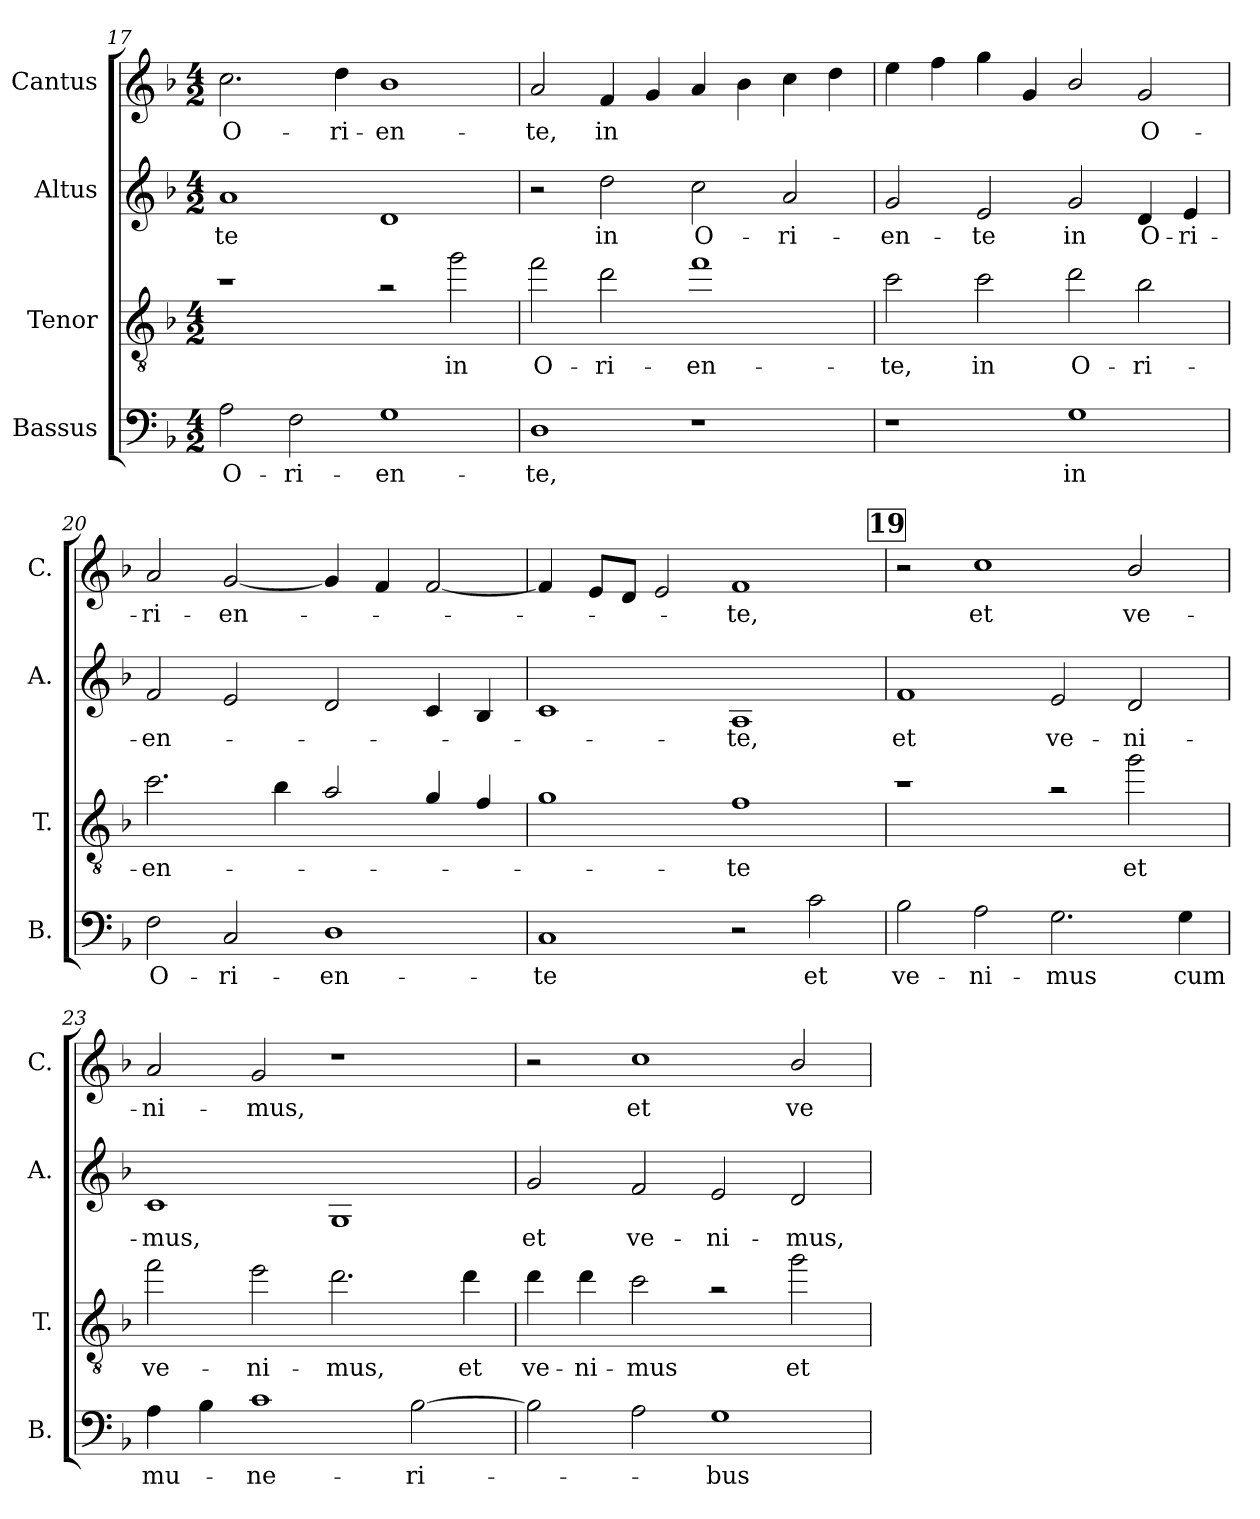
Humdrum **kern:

**kern	**text	**kern	**text	**kern	**text	**kern	**text
*part4	*part4	*part3	*part3	*part2	*part2	*part1	*part1
*staff4	*staff4	*staff3	*staff3	*staff2	*staff2	*staff1	*staff1
*I"Bassus	*	*I"Tenor	*	*I"Altus	*	*I"Cantus	*
*I'B.	*	*I'T.	*	*I'A.	*	*I'C.	*
*clefF4	*	*clefGv2	*	*clefG2	*	*clefG2	*
*	*	*ITrd7c12	*	*	*	*	*
*k[b-]	*	*k[b-]	*	*k[b-]	*	*k[b-]	*
*F:	*	*F:	*	*F:	*	*F:	*
*M4/2	*	*M4/2	*	*M4/2	*	*M4/2	*
=17	=17	=17	=17	=17	=17	=17	=17
!	!LO:LY:b	!	!	!	!	!	!
!	!	!	!	!	!LO:LY:b	!	!
!	!	!	!	!	!	!	!LO:LY:b
2A\	-O-	1rdd	.	1a	-te	2.cc\	O-
!	!LO:LY:b	!	!	!	!	!	!
2F\	-ri-	.	.	.	.	.	.
!	!	!	!	!	!	!	!LO:LY:b
.	.	.	.	.	.	4dd\	-ri-
!	!LO:LY:b	!	!	!	!	!	!
!	!	!	!	!	!	!	!LO:LY:b
1G	-en-	2rb	.	1d	.	1b-	-en-
!	!	!	!LO:LY:b	!	!	!	!
.	.	2g\	in	.	.	.	.
=18	=18	=18	=18	=18	=18	=18	=18
!	!LO:LY:b	!	!	!	!	!	!
!	!	!	!LO:LY:b	!	!	!	!
!	!	!	!	!	!	!	!LO:LY:b
1D	te,	2f\	O-	2r	.	2a/	-te,
!	!	!	!LO:LY:b	!	!	!	!
!	!	!	!	!	!LO:LY:b	!	!
!	!	!	!	!	!	!	!LO:LY:b
.	.	2d\	-ri-	2dd\	in	4f/	in
.	.	.	.	.	.	4g/	.
!	!	!	!LO:LY:b	!	!	!	!
!	!	!	!	!	!LO:LY:b	!	!
1rF	.	1f	-en-	2cc\	O-	4a/	.
.	.	.	.	.	.	4b-\	.
!	!	!	!	!	!LO:LY:b	!	!
.	.	.	.	2a/	-ri-	4cc\	.
.	.	.	.	.	.	4dd\	.
=19	=19	=19	=19	=19	=19	=19	=19
!	!	!	!LO:LY:b	!	!	!	!
!	!	!	!	!	!LO:LY:b	!	!
1rF	.	2c\	te,	2g/	-en-	4ee\	.
.	.	.	.	.	.	4ff\	.
!	!	!	!LO:LY:b	!	!	!	!
!	!	!	!	!	!LO:LY:b	!	!
.	.	2c\	in	2e/	-te	4gg\	.
.	.	.	.	.	.	4g/	.
!	!LO:LY:b	!	!	!	!	!	!
!	!	!	!LO:LY:b	!	!	!	!
!	!	!	!	!	!LO:LY:b	!	!
1G	in	2d\	O-	2g/	in	2b-/	.
!	!	!	!LO:LY:b	!	!	!	!
!	!	!	!	!	!LO:LY:b	!	!
!	!	!	!	!	!	!	!LO:LY:b
.	.	2B-\	-ri-	4d/	O-	2g/	O-
!	!	!	!	!	!LO:LY:b	!	!
.	.	.	.	4e/	-ri-	.	.
!!LO:LB:g=z
=20	=20	=20	=20	=20	=20	=20	=20
!	!LO:LY:b	!	!	!	!	!	!
!	!	!	!LO:LY:b	!	!	!	!
!	!	!	!	!	!LO:LY:b	!	!
!	!	!	!	!	!	!	!LO:LY:b
2F\	-O-	2.c\	-en-	2f/	-en-	2a/	-ri-
!	!LO:LY:b	!	!	!	!	!	!
!	!	!	!	!	!	!	!LO:LY:b
2C/	-ri-	.	.	2e/	.	[<2g/	-en-
.	.	4B-\	.	.	.	.	.
!	!LO:LY:b	!	!	!	!	!	!
1D	-en-	2A/	.	2d/	.	4g/]	.
.	.	.	.	.	.	4f/	.
.	.	4G/	.	4c/	.	[<2f/	.
.	.	4F/	.	4B-/	.	.	.
=21	=21	=21	=21	=21	=21	=21	=21
!	!LO:LY:b	!	!	!	!	!	!
1C	te	1G	.	1c	.	4f/]	.
.	.	.	.	.	.	8e/L	.
.	.	.	.	.	.	8d/J	.
.	.	.	.	.	.	2e/	.
!	!	!	!LO:LY:b	!	!	!	!
!	!	!	!	!	!LO:LY:b	!	!
!	!	!	!	!	!	!	!LO:LY:b
2r	.	1F	-te	1A	-te,	1f	-te,
!	!LO:LY:b	!	!	!	!	!	!
2c\	et	.	.	.	.	.	.
!!LO:REH:place=s1:a:t=19
=22	=22	=22	=22	=22	=22	=22	=22
!	!LO:LY:b	!	!	!	!	!	!
!	!	!	!	!	!LO:LY:b	!	!
2B-\	ve-	1rdd	.	1f	et	2r	.
!	!LO:LY:b	!	!	!	!	!	!
!	!	!	!	!	!	!	!LO:LY:b
2A\	-ni-	.	.	.	.	1cc	et
!	!LO:LY:b	!	!	!	!	!	!
!	!	!	!	!	!LO:LY:b	!	!
2.G\	mus	2rb	.	2e/	ve-	.	.
!	!	!	!LO:LY:b	!	!	!	!
!	!	!	!	!	!LO:LY:b	!	!
!	!	!	!	!	!	!	!LO:LY:b
.	.	2g\	-et	2d/	-ni-	2b-/	ve-
!	!LO:LY:b	!	!	!	!	!	!
4G\	cum	.	.	.	.	.	.
=23	=23	=23	=23	=23	=23	=23	=23
!	!LO:LY:b	!	!	!	!	!	!
!	!	!	!LO:LY:b	!	!	!	!
!	!	!	!	!	!LO:LY:b	!	!
!	!	!	!	!	!	!	!LO:LY:b
4A\	mu-	2f\	-ve-	1c	-mus,	2a/	-ni-
4B-\	.	.	.	.	.	.	.
!	!LO:LY:b	!	!	!	!	!	!
!	!	!	!LO:LY:b	!	!	!	!
!	!	!	!	!	!	!	!LO:LY:b
1c	-ne-	2e\	-ni-	.	.	2g/	-mus,
!	!	!	!LO:LY:b	!	!	!	!
.	.	2.d\	mus,	1G	.	1rdd	.
!	!LO:LY:b	!	!	!	!	!	!
[>2B-\	-ri-	.	.	.	.	.	.
!	!	!	!LO:LY:b	!	!	!	!
.	.	4d\	et	.	.	.	.
!!LO:PB:g=z
=24	=24	=24	=24	=24	=24	=24	=24
!	!	!	!LO:LY:b	!	!	!	!
!	!	!	!	!	!LO:LY:b	!	!
2B-\]	.	4d\	ve-	2g/	et	2r	.
!	!	!	!LO:LY:b	!	!	!	!
.	.	4d\	-ni-	.	.	.	.
!	!	!	!LO:LY:b	!	!	!	!
!	!	!	!	!	!LO:LY:b	!	!
!	!	!	!	!	!	!	!LO:LY:b
2A\	.	2c\	-mus	2f/	ve-	1cc	et
!	!LO:LY:b	!	!	!	!	!	!
!	!	!	!	!	!LO:LY:b	!	!
1G	-bus	2rb	.	2e/	-ni-	.	.
!	!	!	!LO:LY:b	!	!	!	!
!	!	!	!	!	!LO:LY:b	!	!
!	!	!	!	!	!	!	!LO:LY:b
.	.	2g\	et	2d/	-mus,	2b-/	ve-
=	=	=	=	=	=	=	=
*-	*-	*-	*-	*-	*-	*-	*-
